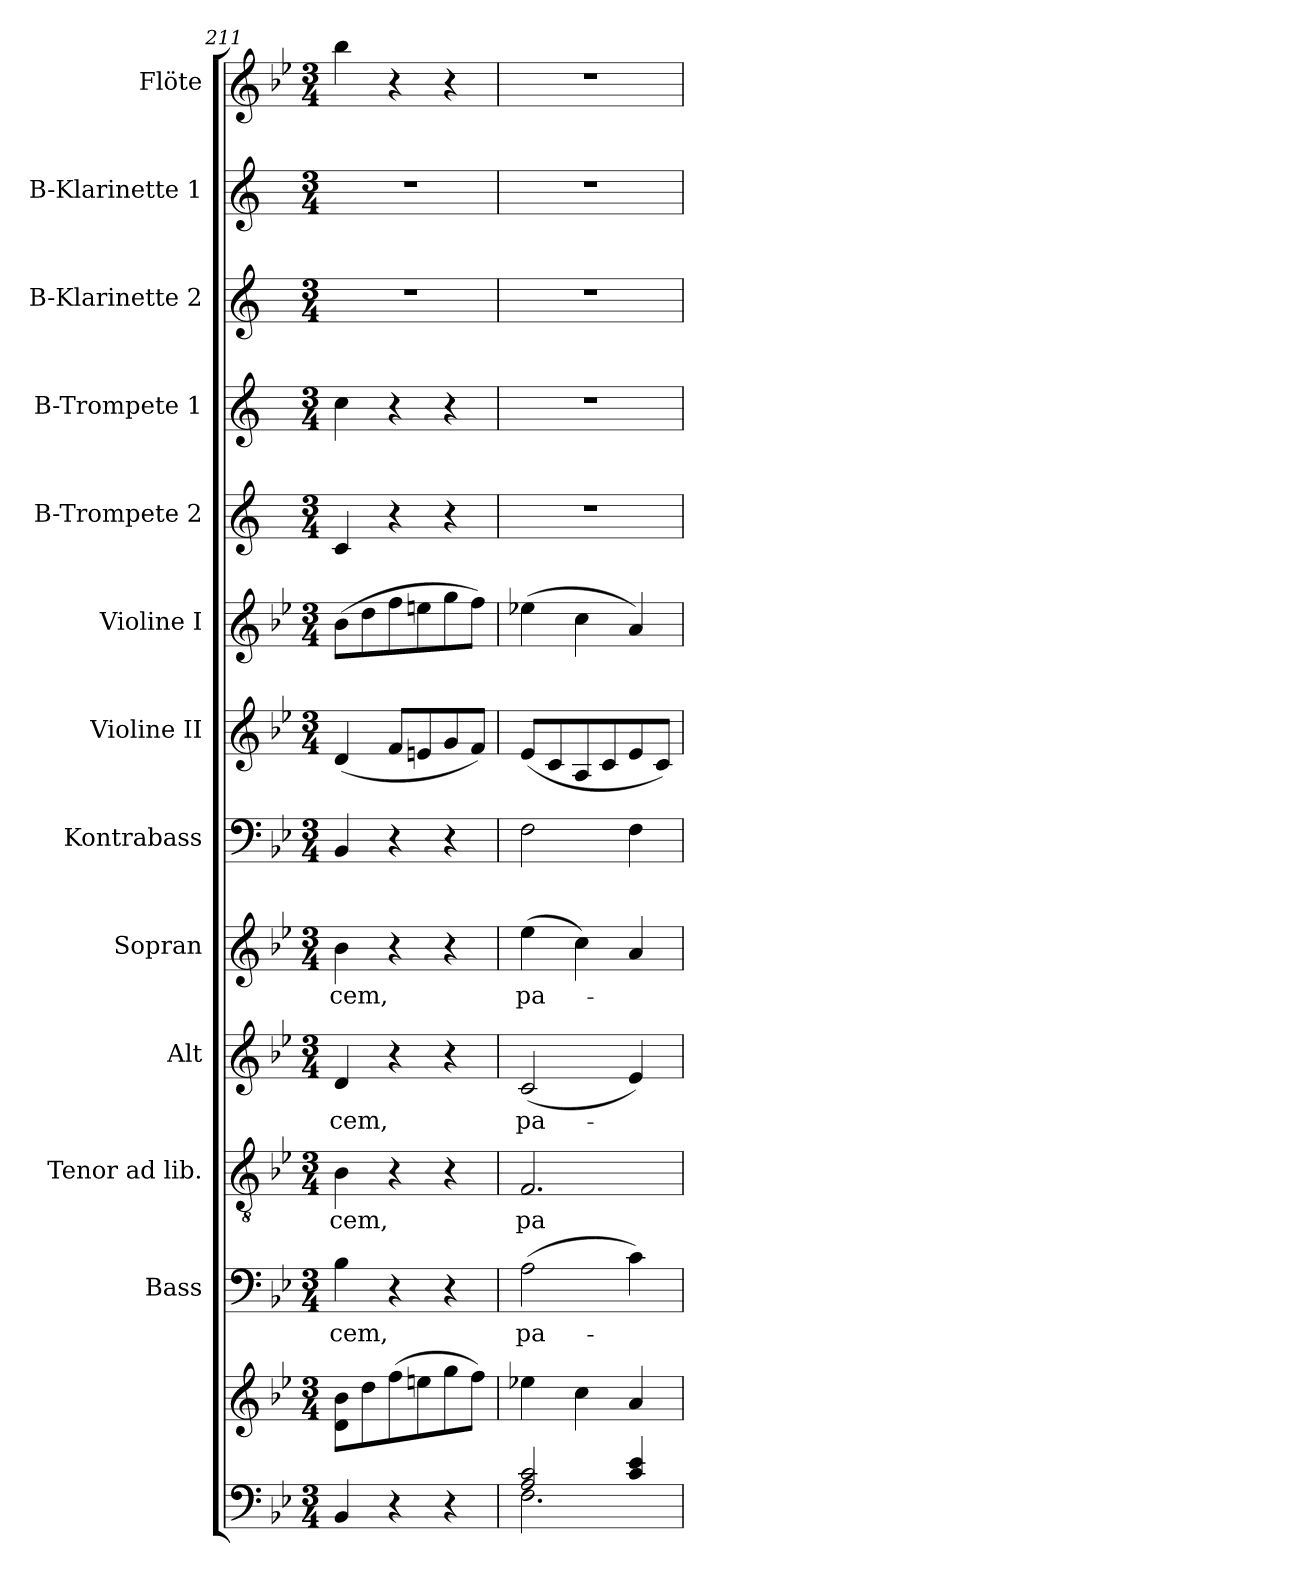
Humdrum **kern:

**kern	**kern	**kern	**text	**kern	**text	**kern	**text	**kern	**text	**kern	**kern	**kern	**kern	**kern	**kern	**kern	**kern
*part13	*part13	*part12	*part12	*part11	*part11	*part10	*part10	*part9	*part9	*part8	*part7	*part6	*part5	*part4	*part3	*part2	*part1
*staff14	*staff13	*staff12	*staff12	*staff11	*staff11	*staff10	*staff10	*staff9	*staff9	*staff8	*staff7	*staff6	*staff5	*staff4	*staff3	*staff2	*staff1
*	*	*I"Bass	*	*I"Tenor ad lib.	*	*I"Alt	*	*I"Sopran	*	*I"Kontrabass	*I"Violine II	*I"Violine I	*I"B-Trompete 2	*I"B-Trompete 1	*I"B-Klarinette 2	*I"B-Klarinette 1	*I"Flöte
*	*	*I'B.	*	*I'T.	*	*I'A.	*	*I'S.	*	*I'Kb.	*I'Vl. II	*I'Vl. I	*I'B Trp. 2	*I'B Trp. 1	*I'B Kl. 2	*I'B Kl. 1	*I'Fl.
*clefF4	*clefG2	*clefF4	*	*clefGv2	*	*clefG2	*	*clefG2	*	*clefF4	*clefG2	*clefG2	*clefG2	*clefG2	*clefG2	*clefG2	*clefG2
*	*	*	*	*	*	*	*	*	*	*ITrd7c12	*	*	*ITrd1c2	*ITrd1c2	*ITrd1c2	*ITrd1c2	*
*k[b-e-]	*k[b-e-]	*k[b-e-]	*	*k[b-e-]	*	*k[b-e-]	*	*k[b-e-]	*	*k[b-e-]	*k[b-e-]	*k[b-e-]	*k[b-e-]	*k[b-e-]	*k[b-e-]	*k[b-e-]	*k[b-e-]
*B-:	*B-:	*B-:	*	*B-:	*	*B-:	*	*B-:	*	*B-:	*B-:	*B-:	*B-:	*B-:	*B-:	*B-:	*B-:
*M3/4	*M3/4	*M3/4	*	*M3/4	*	*M3/4	*	*M3/4	*	*M3/4	*M3/4	*M3/4	*M3/4	*M3/4	*M3/4	*M3/4	*M3/4
=211	=211	=211	=211	=211	=211	=211	=211	=211	=211	=211	=211	=211	=211	=211	=211	=211	=211
!	!	!	!LO:LY:b	!	!LO:LY:b	!	!LO:LY:b	!	!LO:LY:b	!	!	!	!	!	!	!	!
4BB-/	8d\ 8b-\L	4B-\	-cem,	4B-\	-cem,	4d/	-cem,	4b-\	-cem,	4BBB-/	(<4d/	(>8b-\L	4B-/	4b-\	2.r	2.r	4bb-\
.	8dd\	.	.	.	.	.	.	.	.	.	.	8dd\	.	.	.	.	.
4r	(>8ff\	4r	.	4r	.	4r	.	4r	.	4r	8f/L	8ff\	4r	4r	.	.	4r
.	8een\	.	.	.	.	.	.	.	.	.	8en/	8een\	.	.	.	.	.
4r	8gg\	4r	.	4r	.	4r	.	4r	.	4r	8g/	8gg\	4r	4r	.	.	4r
.	8ff\J)	.	.	.	.	.	.	.	.	.	8f/J)	8ff\J)	.	.	.	.	.
=212	=212	=212	=212	=212	=212	=212	=212	=212	=212	=212	=212	=212	=212	=212	=212	=212	=212
*^	*	*	*	*	*	*	*	*	*	*	*	*	*	*	*	*	*
!	!	!	!	!LO:LY:b	!	!LO:LY:b	!	!LO:LY:b	!	!LO:LY:b	!	!	!	!	!	!	!	!
2A/ 2c/	2.F\	4ee-X\	(>2A\	pa-	2.F/	pa-	(<2c/	pa-	(>4ee-\	pa-	2FF\	(<8e-/L	(>4ee-X\	2.r	2.r	2.r	2.r	2.r
.	.	.	.	.	.	.	.	.	.	.	.	8c/	.	.	.	.	.	.
.	.	4cc\	.	.	.	.	.	.	4cc\)	.	.	8A/	4cc\	.	.	.	.	.
.	.	.	.	.	.	.	.	.	.	.	.	8c/	.	.	.	.	.	.
4c/ 4e-/	.	4a/	4c\)	.	.	.	4e-/)	.	4a/	.	4FF\	8e-/	4a/)	.	.	.	.	.
.	.	.	.	.	.	.	.	.	.	.	.	8c/J)	.	.	.	.	.	.
*v	*v	*	*	*	*	*	*	*	*	*	*	*	*	*	*	*	*	*
=	=	=	=	=	=	=	=	=	=	=	=	=	=	=	=	=	=
*-	*-	*-	*-	*-	*-	*-	*-	*-	*-	*-	*-	*-	*-	*-	*-	*-	*-
